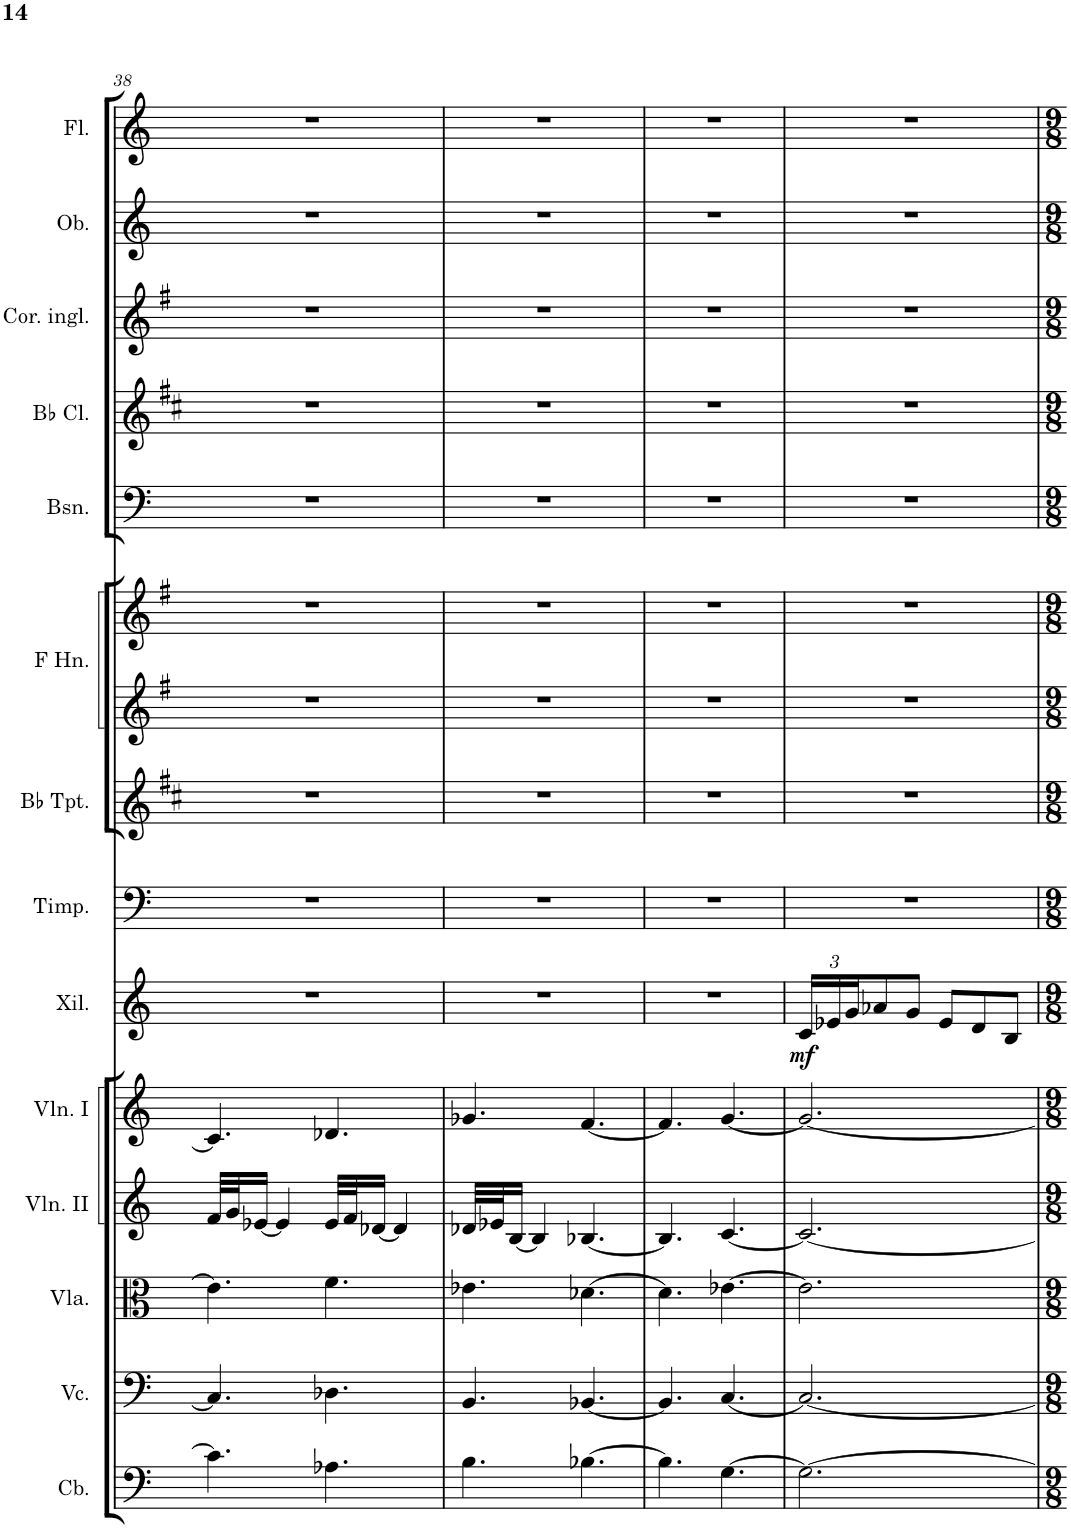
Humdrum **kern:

**kern	**kern	**kern	**kern	**kern	**kern	**dynam	**kern	**kern	**kern	**kern	**kern	**kern	**kern	**kern	**kern
*part14	*part13	*part12	*part11	*part10	*part9	*part9	*part8	*part7	*part6	*part6	*part5	*part4	*part3	*part2	*part1
*staff15	*staff14	*staff13	*staff12	*staff11	*staff10	*staff10	*staff9	*staff8	*staff7	*staff6	*staff5	*staff4	*staff3	*staff2	*staff1
*I"Contrabasses	*I"Violoncellos	*I"Violas	*I"Violins II	*I"Violins I	*I"Xilofono	*	*I"Timpani	*I"Trumpets in Bb	*I"Horns in F	*	*I"Bassoons	*I"Clarinets in Bb	*I"Corno inglese	*I"Oboes	*I"Flutes
*I'Cb.	*I'Vc.	*I'Vla.	*I'Vln. II	*I'Vln. I	*I'Xil.	*	*I'Timp.	*	*	*	*I'Bsn.	*	*I'Cor. ingl.	*I'Ob.	*I'Fl.
!!LO:PB:g=z
*clefF4	*clefF4	*clefC3	*clefG2	*clefG2	*clefG2	*	*clefF4	*clefG2	*clefG2	*clefG2	*clefF4	*clefG2	*clefG2	*clefG2	*clefG2
*Trd7c12	*	*	*	*	*Trd-7c-12	*	*	*Trd1c2	*Trd4c7	*Trd4c7	*	*Trd1c2	*Trd4c7	*	*
*k[]	*k[]	*k[]	*k[]	*k[]	*k[]	*	*k[]	*k[f#c#]	*k[f#]	*k[f#]	*k[]	*k[f#c#]	*k[f#]	*k[]	*k[]
*M6/8	*M6/8	*M6/8	*M6/8	*M6/8	*M6/8	*	*M6/8	*M6/8	*M6/8	*M6/8	*M6/8	*M6/8	*M6/8	*M6/8	*M6/8
=38	=38	=38	=38	=38	=38	=38	=38	=38	=38	=38	=38	=38	=38	=38	=38
4.c\]	4.C/]	4.e-\]	32f/LLL	4.c/]	2.r	.	2.r	2.r	2.r	2.r	2.r	2.r	2.r	2.r	2.r
.	.	.	32g/J	.	.	.	.	.	.	.	.	.	.	.	.
.	.	.	[16e-X/JJ	.	.	.	.	.	.	.	.	.	.	.	.
.	.	.	4e-/]	.	.	.	.	.	.	.	.	.	.	.	.
4.A-X\	4.D-X\	4.f\	32e-/LLL	4.d-X/	.	.	.	.	.	.	.	.	.	.	.
.	.	.	32f/J	.	.	.	.	.	.	.	.	.	.	.	.
.	.	.	[16d-X/JJ	.	.	.	.	.	.	.	.	.	.	.	.
.	.	.	4d-/]	.	.	.	.	.	.	.	.	.	.	.	.
=39	=39	=39	=39	=39	=39	=39	=39	=39	=39	=39	=39	=39	=39	=39	=39
4.B\	4.BB/	4.e-X\	32d-X/LLL	4.g-X/	2.r	.	2.r	2.r	2.r	2.r	2.r	2.r	2.r	2.r	2.r
.	.	.	32e-X/J	.	.	.	.	.	.	.	.	.	.	.	.
.	.	.	[16B/JJ	.	.	.	.	.	.	.	.	.	.	.	.
.	.	.	4B/]	.	.	.	.	.	.	.	.	.	.	.	.
[4.B-X\	[4.BB-X/	[4.d-X\	[4.B-X/	[4.f/	.	.	.	.	.	.	.	.	.	.	.
=40	=40	=40	=40	=40	=40	=40	=40	=40	=40	=40	=40	=40	=40	=40	=40
4.B-\]	4.BB-/]	4.d-\]	4.B-/]	4.f/]	2.r	.	2.r	2.r	2.r	2.r	2.r	2.r	2.r	2.r	2.r
[4.G\	[4.C/	[4.e-X\	[4.c/	[4.g/	.	.	.	.	.	.	.	.	.	.	.
=41	=41	=41	=41	=41	=41	=41	=41	=41	=41	=41	=41	=41	=41	=41	=41
*	*	*	*	*	*Xbrackettup	*	*	*	*	*	*	*	*	*	*
!	!	!	!	!	!	!LO:DY:b	!	!	!	!	!	!	!	!	!
2.G\_	2.C/_	2.e-\]	2.c/_	2.g/_	24c/LL	mf	2.r	2.r	2.r	2.r	2.r	2.r	2.r	2.r	2.r
.	.	.	.	.	24e-X/	.	.	.	.	.	.	.	.	.	.
.	.	.	.	.	24g/J	.	.	.	.	.	.	.	.	.	.
.	.	.	.	.	8a-X/	.	.	.	.	.	.	.	.	.	.
.	.	.	.	.	8g/J	.	.	.	.	.	.	.	.	.	.
.	.	.	.	.	8e-/L	.	.	.	.	.	.	.	.	.	.
.	.	.	.	.	8d/	.	.	.	.	.	.	.	.	.	.
.	.	.	.	.	8B/J	.	.	.	.	.	.	.	.	.	.
=	=	=	=	=	=	=	=	=	=	=	=	=	=	=	=
*-	*-	*-	*-	*-	*-	*-	*-	*-	*-	*-	*-	*-	*-	*-	*-
